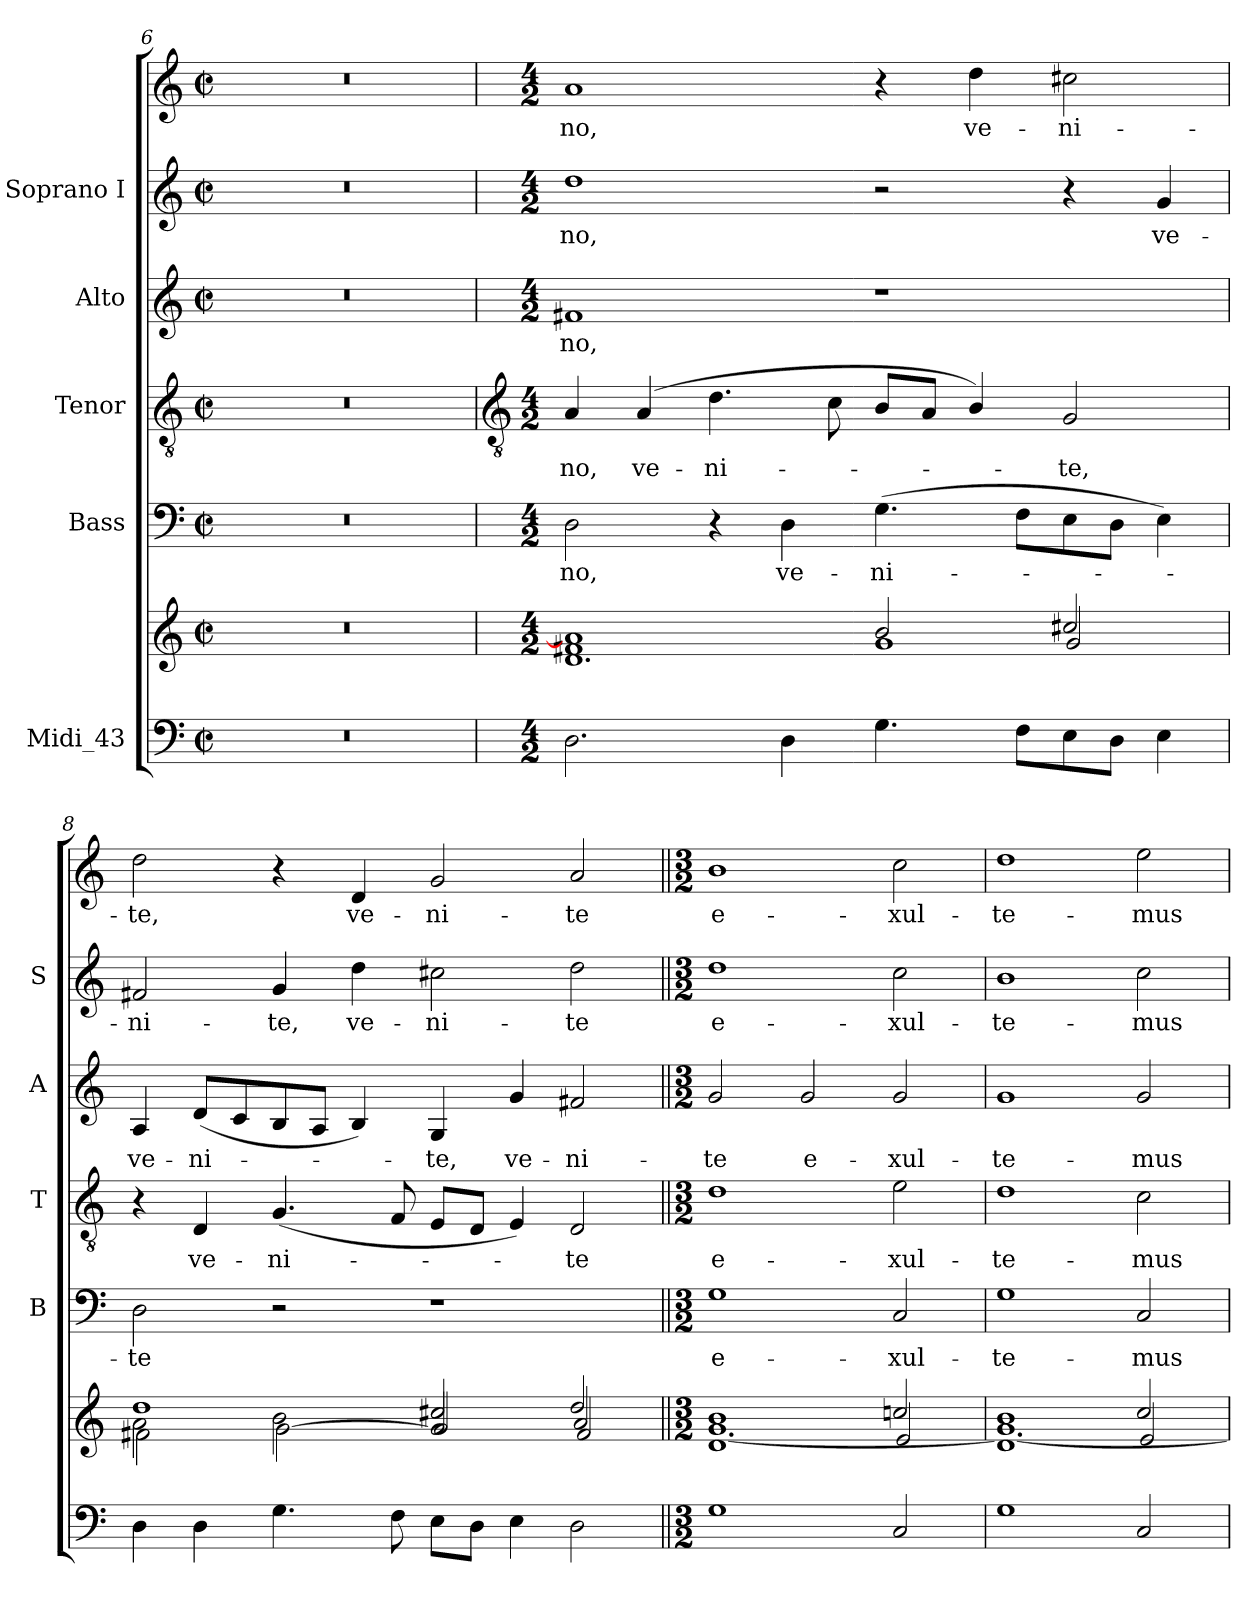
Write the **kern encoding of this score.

**kern	**kern	**kern	**text	**kern	**text	**kern	**text	**kern	**text	**kern	**text
*part5	*part5	*part4	*part4	*part3	*part3	*part2	*part2	*part1	*part1	*part1	*part1
*staff7	*staff6	*staff5	*staff5	*staff4	*staff4	*staff3	*staff3	*staff2	*staff2	*staff1	*staff1
*I"Midi_43	*	*I"Bass	*	*I"Tenor	*	*I"Alto	*	*I"Soprano I	*	*	*
*	*	*I'B	*	*I'T	*	*I'A	*	*I'S	*	*	*
*clefF4	*clefG2	*clefF4	*	*clefGv2	*	*clefG2	*	*clefG2	*	*clefG2	*
*k[]	*k[]	*k[]	*	*k[]	*	*k[]	*	*k[]	*	*k[]	*
*C:	*C:	*C:	*	*C:	*	*C:	*	*C:	*	*C:	*
*M4/2	*M4/2	*M4/2	*	*M4/2	*	*M4/2	*	*M4/2	*	*M4/2	*
*met(c|)	*met(c|)	*met(c|)	*	*met(c|)	*	*met(c|)	*	*met(c|)	*	*met(c|)	*
=6	=6	=6	=6	=6	=6	=6	=6	=6	=6	=6	=6
0r	0r	0r	.	0r	.	0r	.	0r	.	0r	.
!!LO:LB:g=z
=7	=7	=7	=7	=7	=7	=7	=7	=7	=7	=7	=7
*	*	*	*	*clefGv2	*	*	*	*	*	*	*
*M4/2	*M4/2	*M4/2	*	*M4/2	*	*M4/2	*	*M4/2	*	*M4/2	*
*	*^	*	*	*	*	*	*	*	*	*	*
*	*	*^	*	*	*	*	*	*	*	*	*	*
!	!	!	!	!	!LO:LY:b	!	!LO:LY:b	!	!LO:LY:b	!	!LO:LY:b	!	!LO:LY:b
2.D	1a/]	1f#X\	1.d\	2D	-no,	4A	-no,	1f#X	-no,	1dd	-no,	1a	-no,
!	!	!	!	!	!	!	!LO:LY:b	!	!	!	!	!	!
.	.	.	.	.	.	(<4A	ve-	.	.	.	.	.	.
!	!	!	!	!	!	!	!LO:LY:b	!	!	!	!	!	!
.	.	.	.	4r	.	4.d	-ni-	.	.	.	.	.	.
!	!	!	!	!	!LO:LY:b	!	!	!	!	!	!	!	!
4D	.	.	.	4D	ve-	.	.	.	.	.	.	.	.
.	.	.	.	.	.	8c	.	.	.	.	.	.	.
!	!	!	!	!	!LO:LY:b	!	!	!	!	!	!	!	!
4.G	2b/	1g\	.	(>4.G	-ni-	8BL	.	1r	.	2r	.	4r	.
.	.	.	.	.	.	8AJ	.	.	.	.	.	.	.
!	!	!	!	!	!	!	!	!	!	!	!	!	!LO:LY:b
.	.	.	.	.	.	4B/)	.	.	.	.	.	4dd	ve-
8FL	.	.	.	8FL	.	.	.	.	.	.	.	.	.
!	!	!	!	!	!	!	!LO:LY:b	!	!	!	!	!	!LO:LY:b
8E	2cc#X/	.	2g/	8E	.	2G	te,	.	.	4r	.	2cc#X	-ni-
8DJ	.	.	.	8DJ	.	.	.	.	.	.	.	.	.
!	!	!	!	!	!	!	!	!	!	!	!LO:LY:b	!	!
4E	.	.	.	4E)	.	.	.	.	.	4g	ve-	.	.
=8	=8	=8	=8	=8	=8	=8	=8	=8	=8	=8	=8	=8	=8
!	!	!	!	!	!LO:LY:b	!	!	!	!LO:LY:b	!	!LO:LY:b	!	!LO:LY:b
4D	1dd/	2a\	2f#X\	2D	te	4r	.	4A	ve-	2f#X	ni-	2dd	-te,
!	!	!	!	!	!	!	!LO:LY:b	!	!LO:LY:b	!	!	!	!
4D	.	.	.	.	.	4D	ve-	(<8dL	-ni-	.	.	.	.
.	.	.	.	.	.	.	.	8c	.	.	.	.	.
!	!	!	!	!	!	!	!LO:LY:b	!	!	!	!LO:LY:b	!	!
4.G	.	2b\	[2g\	2r	.	(<4.G	-ni-	8B	.	4g	-te,	4r	.
.	.	.	.	.	.	.	.	8AJ	.	.	.	.	.
!	!	!	!	!	!	!	!	!	!	!	!LO:LY:b	!	!LO:LY:b
.	.	.	.	.	.	.	.	4B)	.	4dd	ve-	4d	ve-
8F	.	.	.	.	.	8F	.	.	.	.	.	.	.
!	!	!	!	!	!	!	!	!	!LO:LY:b	!	!LO:LY:b	!	!LO:LY:b
8EL	2cc#X/	2g/	2g/]	1r	.	8EL	.	4G	te,	2cc#X	-ni-	2g	-ni-
8DJ	.	.	.	.	.	8DJ	.	.	.	.	.	.	.
!	!	!	!	!	!	!	!	!	!LO:LY:b	!	!	!	!
4E	.	.	.	.	.	4E)	.	4g	ve-	.	.	.	.
!	!	!	!	!	!	!	!LO:LY:b	!	!LO:LY:b	!	!LO:LY:b	!	!LO:LY:b
2D	2dd/	2a/	2f#/	.	.	2D	te	2f#X	-ni-	2dd	-te	2a	-te
=9||	=9||	=9||	=9||	=9||	=9||	=9||	=9||	=9||	=9||	=9||	=9||	=9||	=9||
*M3/2	*M3/2	*	*	*M3/2	*	*M3/2	*	*M3/2	*	*M3/2	*	*M3/2	*
!	!	!	!	!	!LO:LY:b	!	!LO:LY:b	!	!LO:LY:b	!	!LO:LY:b	!	!LO:LY:b
1G	1b/	[1.g\	1d\	1G	e-	1d	e-	2g	-te	1dd	-e-	1b	e-
!	!	!	!	!	!	!	!	!	!LO:LY:b	!	!	!	!
.	.	.	.	.	.	.	.	2g	e-	.	.	.	.
!	!	!	!	!	!LO:LY:b	!	!LO:LY:b	!	!LO:LY:b	!	!LO:LY:b	!	!LO:LY:b
2C	2ccn/	.	2e/	2C	-xul-	2e	-xul-	2g	-xul-	2cc	-xul-	2cc	-xul-
=10	=10	=10	=10	=10	=10	=10	=10	=10	=10	=10	=10	=10	=10
!	!	!	!	!	!LO:LY:b	!	!LO:LY:b	!	!LO:LY:b	!	!LO:LY:b	!	!LO:LY:b
1G	1b/	1.g\_	1d\	1G	-te-	1d	-te-	1g	-te-	1b	te-	1dd	-te-
!	!	!	!	!	!LO:LY:b	!	!LO:LY:b	!	!LO:LY:b	!	!LO:LY:b	!	!LO:LY:b
2C	2cc/	.	2e/	2C	-mus	2c	-mus	2g	-mus	2cc	-mus	2ee	-mus
*	*v	*v	*v	*	*	*	*	*	*	*	*	*	*
=	=	=	=	=	=	=	=	=	=	=	=
*-	*-	*-	*-	*-	*-	*-	*-	*-	*-	*-	*-
